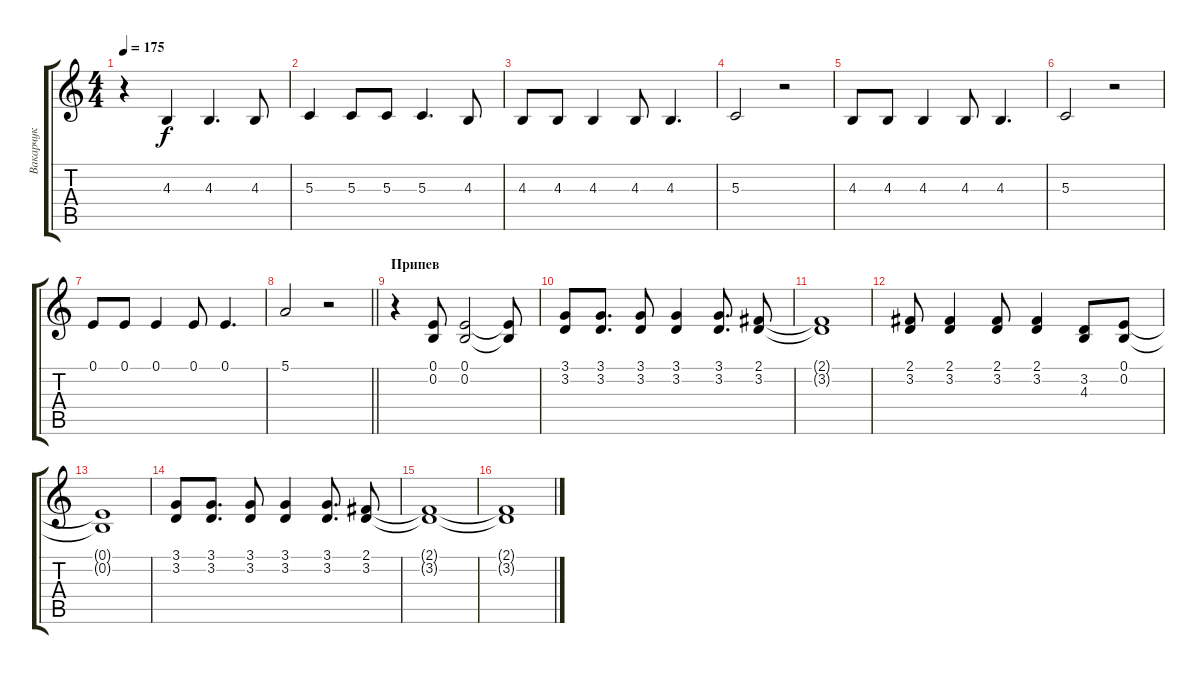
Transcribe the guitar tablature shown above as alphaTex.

\track ("Вакарчук" "Вакарчук") {instrument tenorsax}
\staff {score tabs}
\tuning (E4 B3 G3 D3 A2 E2) {hide}
\ts (4 4)
\tempo 175
\clef g2
\ks c
r.4{dy f} 4.3.4 4.3.4{d} 4.3.8 |
5.3.4 5.3.8 5.3.8 5.3.4{d} 4.3.8 |
4.3.8 4.3.8 4.3.4 4.3.8 4.3.4{d} |
5.3.2 r.2 |
4.3.8 4.3.8 4.3.4 4.3.8 4.3.4{d} |
5.3.2 r.2 |
0.1.8 0.1.8 0.1.4 0.1.8 0.1.4{d} |
\barLineRight lightlight
5.1.2 r.2 |
\section ("" "Припев")
r.4 (0.1 0.2).8 (0.1 0.2).2 (0.1{t} 0.2{t}).8 |
(3.1 3.2).8 (3.1 3.2).8{d} (3.1 3.2).8 (3.1 3.2).4 (3.1 3.2).8{d} (2.1 3.2).8 |
(2.1{t} 3.2{t}).1 |
(2.1 3.2).8 (2.1 3.2).4 (2.1 3.2).8 (2.1 3.2).4 (3.2 4.3).8 (0.1 0.2).8 |
(0.1{t} 0.2{t}).1 |
(3.1 3.2).8 (3.1 3.2).8{d} (3.1 3.2).8 (3.1 3.2).4 (3.1 3.2).8{d} (2.1 3.2).8 |
(2.1{t} 3.2{t}).1 |
(2.1{t} 3.2{t}).1
